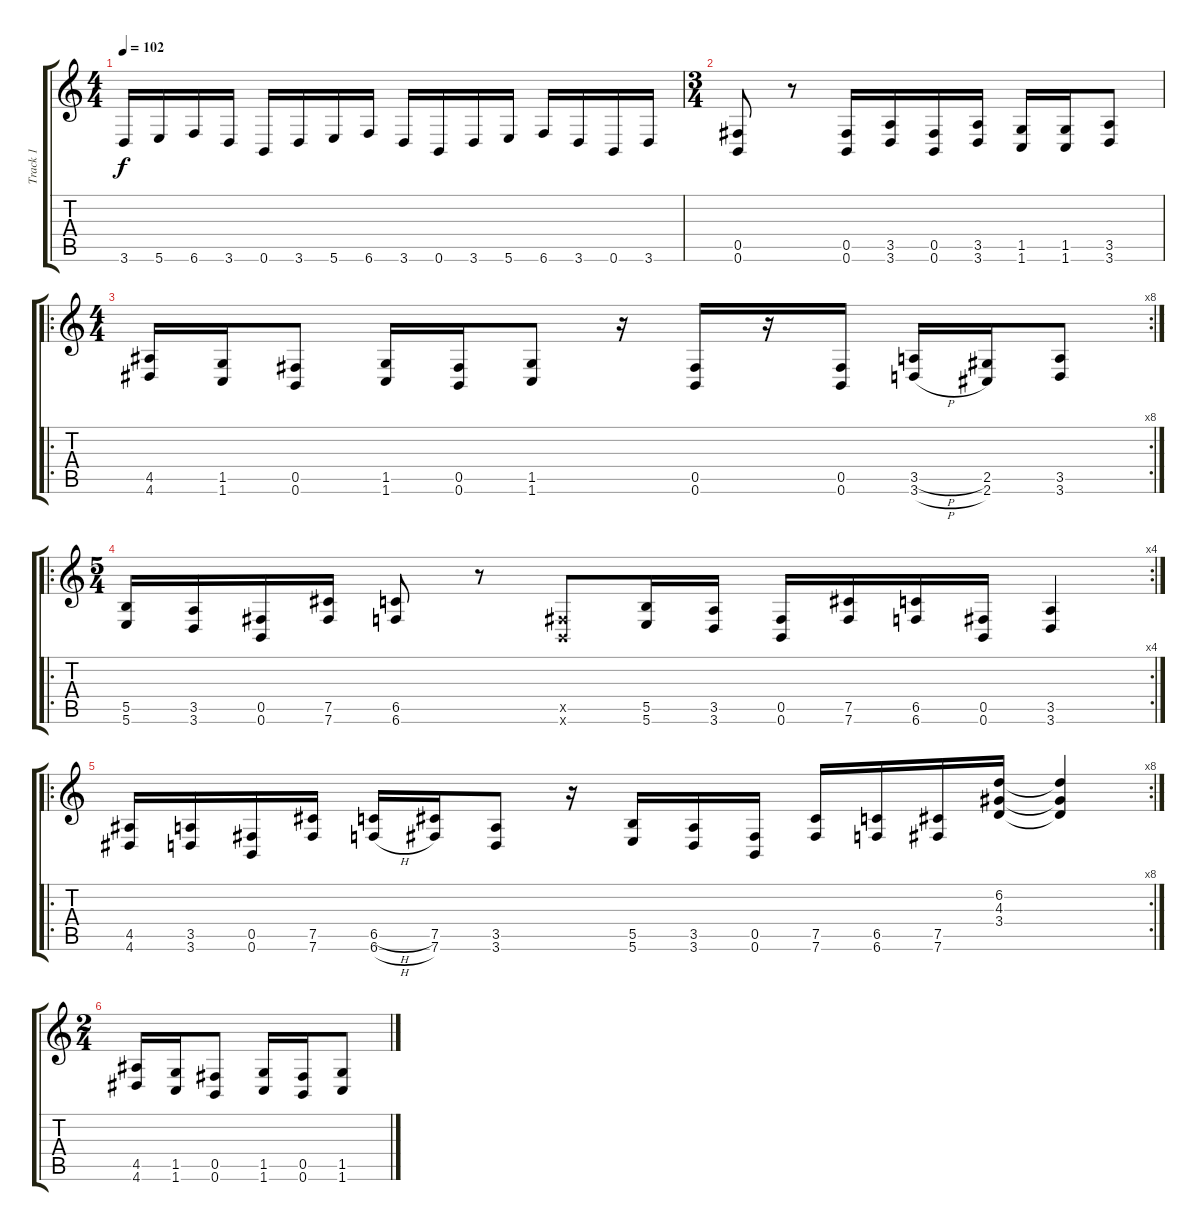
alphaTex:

\track ("Track 1" "Track 1") {instrument overdrivenguitar}
\staff {score tabs}
\tuning (Db4 Ab3 E3 B2 Gb2 B1) {hide}
\ts (4 4)
\tempo 102
\clef g2
\ks c
3.6.16{dy f} 5.6.16 6.6.16 3.6.16 0.6.16 3.6.16 5.6.16 6.6.16 3.6.16 0.6.16 3.6.16 5.6.16 6.6.16 3.6.16 0.6.16 3.6.16 |
\ts (3 4)
(0.5 0.6).8 r.8 (0.5 0.6).16 (3.5 3.6).16 (0.5 0.6).16 (3.5 3.6).16 (1.5 1.6).16 (1.5 1.6).16 (3.5 3.6).8 |
\ro
\rc 8
\ts (4 4)
(4.5 4.6).16 (1.5 1.6).16 (0.5 0.6).8 (1.5 1.6).16 (0.5 0.6).16 (1.5 1.6).8 r.16 (0.5 0.6).16 r.16 (0.5 0.6).16 (3.5{h} 3.6{h}).16 (2.5 2.6).16 (3.5 3.6).8 |
\ro
\rc 4
\ts (5 4)
(5.5 5.6).16 (3.5 3.6).16 (0.5 0.6).16 (7.5 7.6).16 (6.5 6.6).8 r.8 (0.5{x} 0.6{x}).8 (5.5 5.6).16 (3.5 3.6).16 (0.5 0.6).16 (7.5 7.6).16 (6.5 6.6).16 (0.5 0.6).16 (3.5 3.6).4 |
\ro
\rc 8
(4.5 4.6).16 (3.5 3.6).16 (0.5 0.6).16 (7.5 7.6).16 (6.5{h} 6.6{h}).16 (7.5 7.6).16 (3.5 3.6).8 r.16 (5.5 5.6).16 (3.5 3.6).16 (0.5 0.6).16 (7.5 7.6).16 (6.5 6.6).16 (7.5 7.6).16 (6.2 4.3 3.4).16 (6.2{t} 4.3{t} 3.4{t}).4 |
\ts (2 4)
(4.5 4.6).16 (1.5 1.6).16 (0.5 0.6).8 (1.5 1.6).16 (0.5 0.6).16 (1.5 1.6).8
